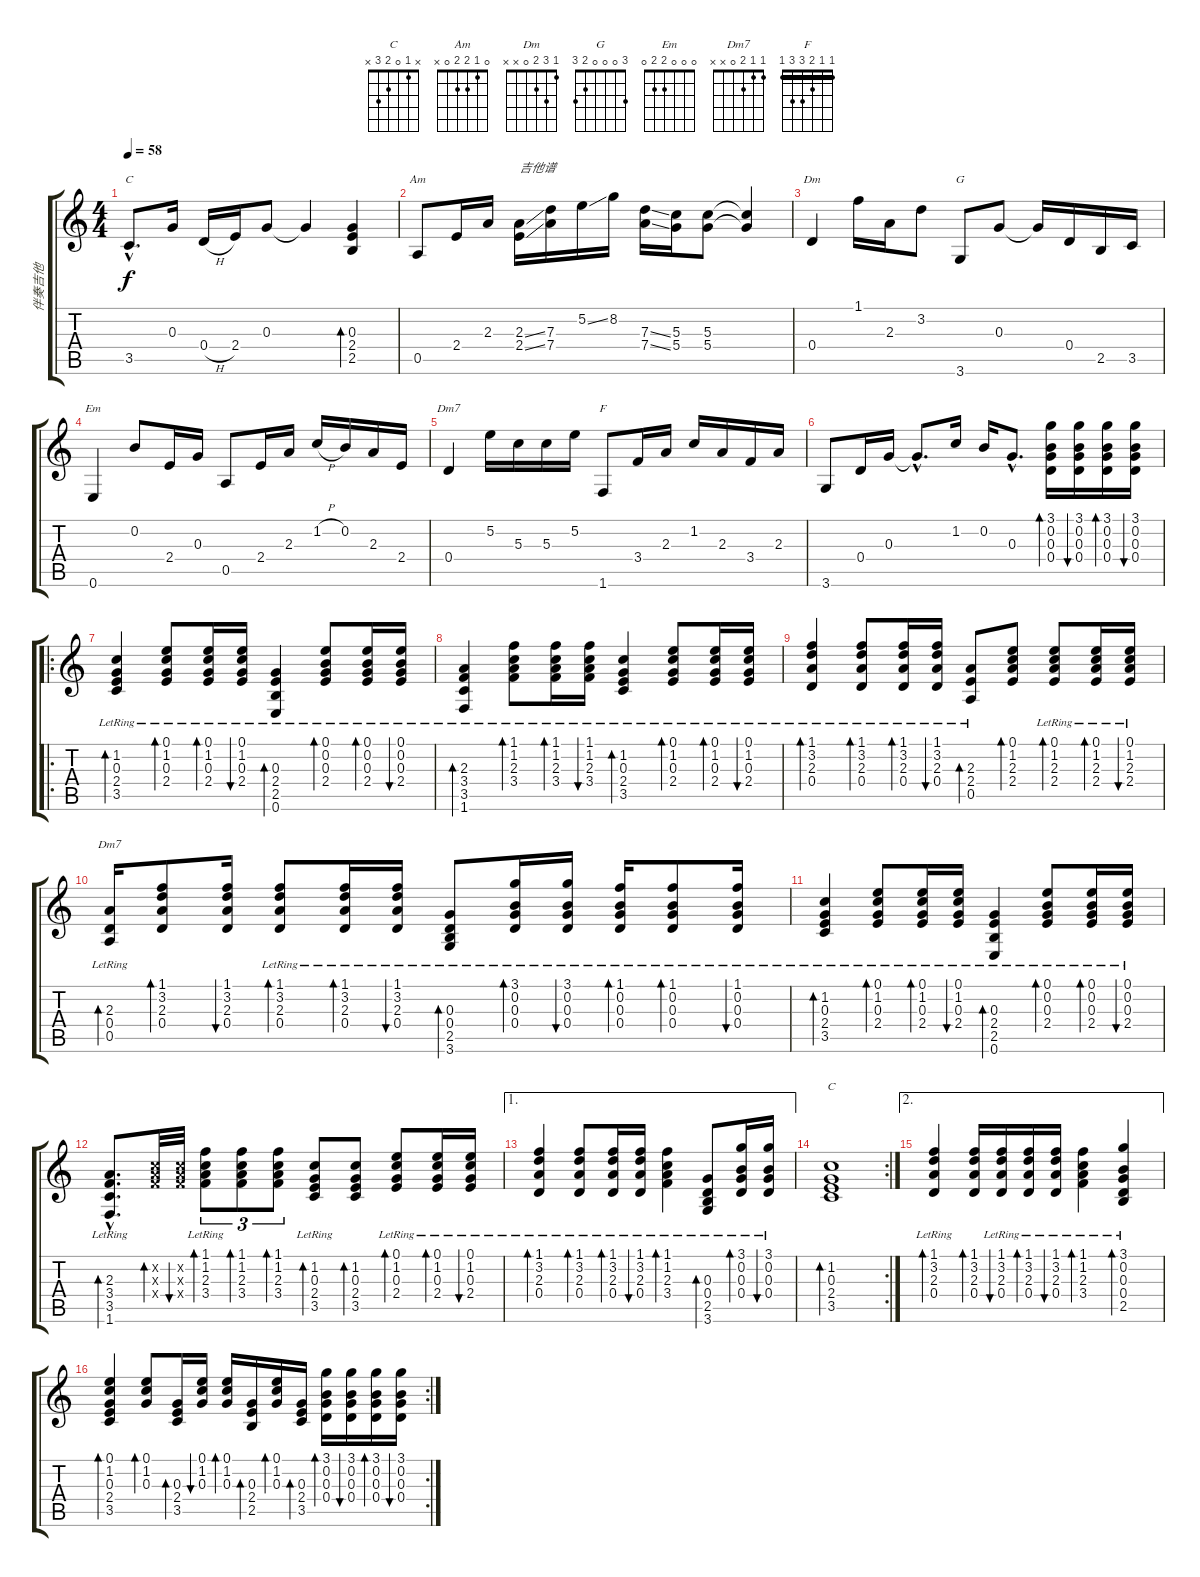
\track ("伴奏吉他" "伴奏吉他") {instrument acousticguitarsteel}
\staff {score tabs}
\tuning (E4 B3 G3 D3 A2 E2) {hide}
\chord ("C" 0 1 0 2 3 x)
\chord ("Am" 0 1 2 2 0 x)
\chord ("Dm" 1 3 2 0 x x)
\chord ("G" 3 0 0 0 2 3)
\chord ("Em" 0 0 0 2 2 0)
\chord ("Dm7" x 5 5 0 x x) {firstfret 5}
\chord ("F" 1 1 2 3 3 1) {barre 1}
\chord ("Dm7" 1 1 2 0 x x)
\chord ("C" x 1 0 2 3 x)
\ts (4 4)
\tempo 58
\clef g2
\ks c
3.5{hac}.8{d ch "C" dy f} 0.3.16 0.4{h}.16 2.4.16 0.3.8 0.3{t}.4 (0.3 2.4 2.5).4{bd 120} |
0.5.8{ch "Am"} 2.4.16 2.3.16 (2.3{ss} 2.4{ss}).16{txt "吉他谱"} (7.3 7.4).16 5.2{ss}.16 8.2.16 (7.3{ss} 7.4{ss}).16 (5.3 5.4).16 (5.3 5.4).8 (5.3{t} 5.4{t}).4 |
0.4.4{ch "Dm"} 1.1.16 2.3.16 3.2.8 3.6.8{ch "G"} 0.3.8 0.3{t}.16 0.4.16 2.5.16 3.5.16 |
0.6.4{ch "Em"} 0.2.8 2.4.16 0.3.16 0.5.8 2.4.16 2.3.16 1.2{h}.16 0.2.16 2.3.16 2.4.16 |
0.4.4{ch "Dm7"} 5.2.16 5.3.16 5.3.16 5.2.16 1.6.8{ch "F"} 3.4.16 2.3.16 1.2.16 2.3.16 3.4.16 2.3.16 |
3.6.8 0.4.16 0.3.16 0.3{hac t}.8{d} 1.2.16 0.2.16 0.3{hac}.8{d} (3.1 0.2 0.3 0.4).16{bd 30} (3.1 0.2 0.3 0.4).16{bu 30} (3.1 0.2 0.3 0.4).16{bd 30} (3.1 0.2 0.3 0.4).16{bu 30} |
\ro
(1.2 0.3{lr} 2.4{lr} 3.5{lr}).4{bd 60} (0.1{lr} 1.2{lr} 0.3{lr} 2.4{lr}).8{bd 60} (0.1{lr} 1.2{lr} 0.3{lr} 2.4{lr}).16{bd 60} (0.1{lr} 1.2{lr} 0.3{lr} 2.4{lr}).16{bu 60} (0.3{lr} 2.4{lr} 2.5{lr} 0.6{lr}).4{bd 60} (0.1{lr} 0.2{lr} 0.3{lr} 2.4{lr}).8{bd 60} (0.1{lr} 0.2{lr} 0.3{lr} 2.4{lr}).16{bd 60} (0.1{lr} 0.2{lr} 0.3{lr} 2.4{lr}).16{bu 60} |
(2.3{lr} 3.4{lr} 3.5{lr} 1.6{lr}).4{bd 60} (1.1{lr} 1.2{lr} 2.3{lr} 3.4{lr}).8{bd 60} (1.1{lr} 1.2{lr} 2.3{lr} 3.4{lr}).16{bd 60} (1.1{lr} 1.2{lr} 2.3{lr} 3.4{lr}).16{bu 60} (1.2{lr} 0.3{lr} 2.4{lr} 3.5{lr}).4{bd 60} (0.1{lr} 1.2{lr} 0.3{lr} 2.4{lr}).8{bd 60} (0.1{lr} 1.2{lr} 0.3{lr} 2.4{lr}).16{bd 60} (0.1{lr} 1.2{lr} 0.3{lr} 2.4{lr}).16{bu 60} |
(1.1{lr} 3.2{lr} 2.3{lr} 0.4{lr}).4{bd 60} (1.1{lr} 3.2{lr} 2.3{lr} 0.4{lr}).8{bd 60} (1.1{lr} 3.2{lr} 2.3{lr} 0.4{lr}).16{bd 60} (1.1{lr} 3.2{lr} 2.3{lr} 0.4{lr}).16{bu 60} (2.3{lr} 2.4{lr} 0.5{lr}).8{bd 60} (0.1 1.2 2.3 2.4).8{bd 30} (0.1{lr} 1.2{lr} 2.3{lr} 2.4{lr}).8{bd 60} (0.1{lr} 1.2{lr} 2.3{lr} 2.4{lr}).16{bd 60} (0.1{lr} 1.2{lr} 2.3{lr} 2.4{lr}).16{bu 60} |
(2.3{lr} 0.4{lr} 0.5).16{bd 60 ch "Dm7"} (1.1 3.2 2.3 0.4).8{bd 30} (1.1 3.2 2.3 0.4).16{bu 30} (1.1{lr} 3.2{lr} 2.3{lr} 0.4{lr}).8{bd 60} (1.1{lr} 3.2{lr} 2.3{lr} 0.4{lr}).16{bd 60} (1.1{lr} 3.2{lr} 2.3{lr} 0.4{lr}).16{bu 60} (0.3{lr} 0.4{lr} 2.5{lr} 3.6{lr}).8{bd 60} (3.1{lr} 0.2{lr} 0.3{lr} 0.4{lr}).16{bd 60} (3.1{lr} 0.2{lr} 0.3{lr} 0.4{lr}).16{bu 60} (1.1{lr} 0.2{lr} 0.3{lr} 0.4{lr}).16{bd 30} (1.1{lr} 0.2{lr} 0.3{lr} 0.4{lr}).8{bd 60} (1.1{lr} 0.2{lr} 0.3{lr} 0.4{lr}).16{bu 60} |
(1.2 0.3{lr} 2.4{lr} 3.5{lr}).4{bd 60} (0.1{lr} 1.2{lr} 0.3{lr} 2.4{lr}).8{bd 60} (0.1{lr} 1.2{lr} 0.3{lr} 2.4{lr}).16{bd 60} (0.1{lr} 1.2{lr} 0.3{lr} 2.4{lr}).16{bu 60} (0.3{lr} 2.4{lr} 2.5{lr} 0.6{lr}).4{bd 60} (0.1{lr} 0.2{lr} 0.3{lr} 2.4{lr}).8{bd 60} (0.1{lr} 0.2{lr} 0.3{lr} 2.4{lr}).16{bd 60} (0.1{lr} 0.2{lr} 0.3{lr} 2.4{lr}).16{bu 60} |
(2.3{hac lr} 3.4{hac lr} 3.5{hac lr} 1.6{hac lr}).8{d bd 60} (1.2{x} 2.3{x} 3.4{x}).32{bd 60} (1.2{x} 2.3{x} 3.4{x}).32{bu 30} (1.1{lr} 1.2{lr} 2.3{lr} 3.4{lr}).8{tu (3 2) bd 30} (1.1 1.2 2.3 3.4).8{tu (3 2) bd 30} (1.1 1.2 2.3 3.4).8{tu (3 2) bd 30} (1.2{lr} 0.3{lr} 2.4{lr} 3.5{lr}).8{bd 60} (1.2 0.3 2.4 3.5).8{bd 30} (0.1{lr} 1.2{lr} 0.3{lr} 2.4{lr}).8{bd 60} (0.1{lr} 1.2{lr} 0.3{lr} 2.4{lr}).16{bd 60} (0.1{lr} 1.2{lr} 0.3{lr} 2.4{lr}).16{bu 60} |
\ae 1
(1.1{lr} 3.2{lr} 2.3{lr} 0.4{lr}).4{bd 60} (1.1{lr} 3.2{lr} 2.3{lr} 0.4{lr}).8{bd 60} (1.1{lr} 3.2{lr} 2.3{lr} 0.4{lr}).16{bd 60} (1.1{lr} 3.2{lr} 2.3{lr} 0.4{lr}).16{bu 60} (1.1{lr} 1.2{lr} 2.3{lr} 3.4{lr}).4{bd 60} (0.3 0.4{lr} 2.5{lr} 3.6{lr}).8{bd 60} (3.1{lr} 0.2{lr} 0.3{lr} 0.4{lr}).16{bd 60} (3.1{lr} 0.2{lr} 0.3{lr} 0.4{lr}).16{bu 60} |
\rc 2
(1.2 0.3 2.4 3.5).1{bd 240 ch "C"} |
\ae 2
(1.1{lr} 3.2{lr} 2.3{lr} 0.4{lr}).4{bd 60} (1.1 3.2 2.3 0.4).16{bd 30} (1.1{lr} 3.2{lr} 2.3{lr} 0.4{lr}).16{bu 30} (1.1{lr} 3.2{lr} 2.3{lr} 0.4{lr}).16{bd 60} (1.1{lr} 3.2{lr} 2.3{lr} 0.4{lr}).16{bu 60} (1.1{lr} 1.2{lr} 2.3{lr} 3.4{lr}).4{bd 240} (3.1 0.2 0.3 0.4{lr} 2.5{lr}).4{bd 240} |
\rc 2
(0.1 1.2 0.3 2.4 3.5).4{bd 240} (0.1 1.2 0.3).8{bd 30} (0.3 2.4 3.5).16{bd 30} (0.1 1.2 0.3).16{bu 30} (0.1 1.2 0.3).16{bd 30} (0.3 2.4 2.5).16{bd 30} (0.1 1.2 0.3).16{bd 30} (0.3 2.4 3.5).16{bd 30} (3.1 0.2 0.3 0.4).16{bd 30} (3.1 0.2 0.3 0.4).16{bu 30} (3.1 0.2 0.3 0.4).16{bd 30} (3.1 0.2 0.3 0.4).16{bu 30}
